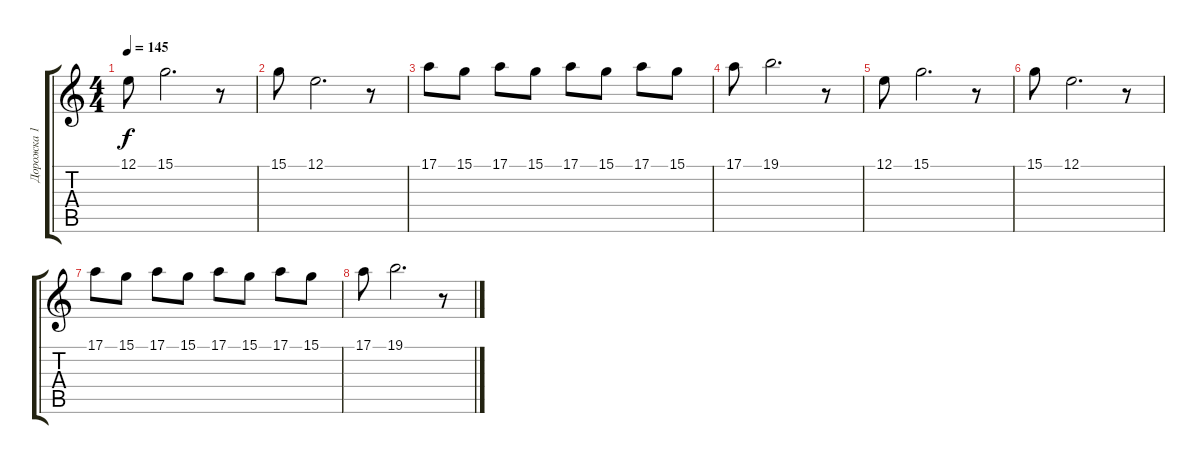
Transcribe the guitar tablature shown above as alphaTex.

\track ("Дорожка 1" "Дорожка 1") {instrument flute}
\staff {score tabs}
\tuning (E4 B3 G3 D3 A2 E2) {hide}
\ts (4 4)
\tempo 145
\clef g2
\ks c
12.1.8{dy f} 15.1.2{d} r.8 |
15.1.8 12.1.2{d} r.8 |
17.1.8 15.1.8 17.1.8 15.1.8 17.1.8 15.1.8 17.1.8 15.1.8 |
17.1.8 19.1.2{d} r.8 |
12.1.8 15.1.2{d} r.8 |
15.1.8 12.1.2{d} r.8 |
17.1.8 15.1.8 17.1.8 15.1.8 17.1.8 15.1.8 17.1.8 15.1.8 |
17.1.8 19.1.2{d} r.8
